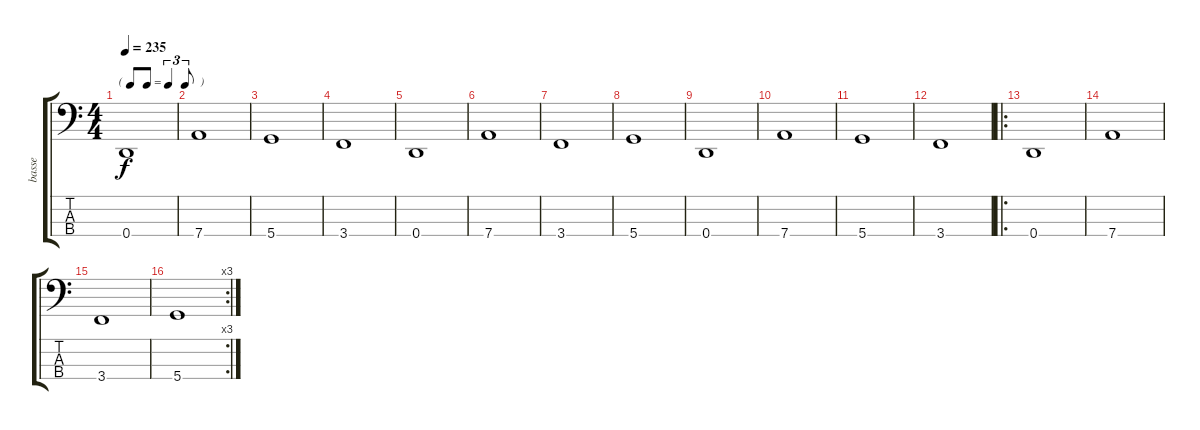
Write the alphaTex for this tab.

\track ("basse" "basse") {instrument acousticbass}
\staff {score tabs}
\tuning (G2 D2 A1 D1) {hide}
\ts (4 4)
\tf triplet8th
\tempo 235
\clef f4
\ks c
0.4.1{dy f} |
7.4.1 |
5.4.1 |
3.4.1 |
0.4.1 |
7.4.1 |
3.4.1 |
5.4.1 |
0.4.1 |
7.4.1 |
5.4.1 |
3.4.1 |
\ro
0.4.1 |
7.4.1 |
3.4.1 |
\rc 3
5.4.1
